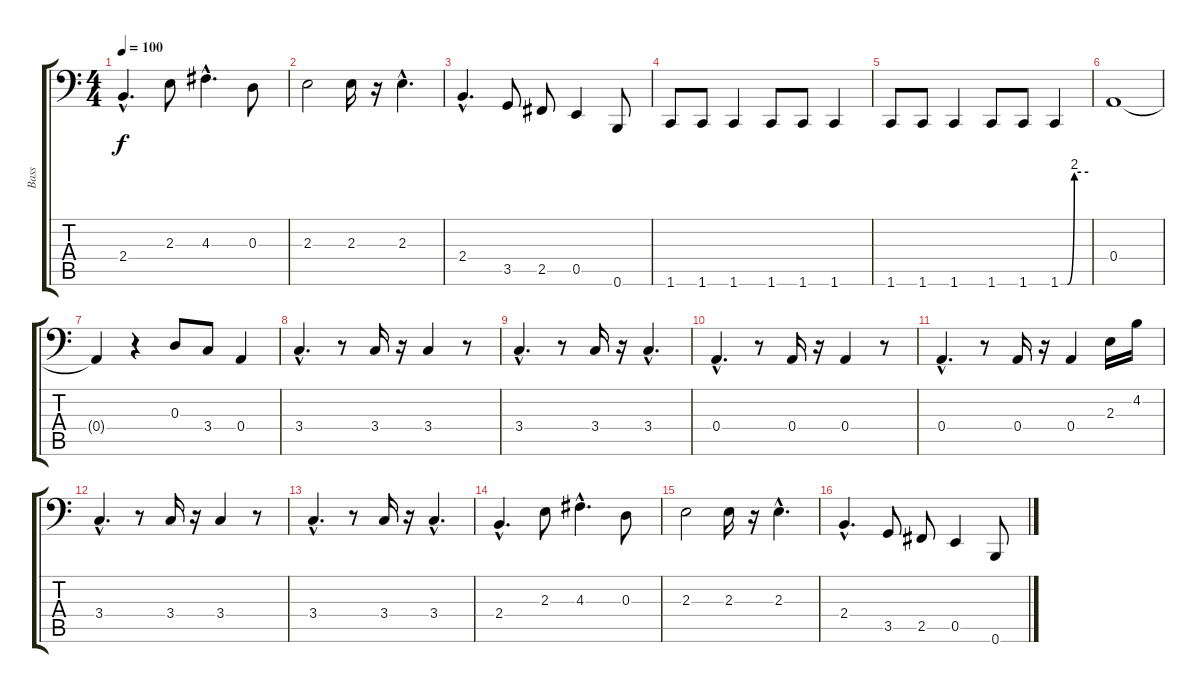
\track ("Bass" "Bass") {instrument fretlessbass}
\staff {score tabs}
\tuning (C3 G2 D2 A1 E1 B0) {hide}
\ts (4 4)
\tempo 100
\clef f4
\ks c
2.4{hac}.4{d dy f} 2.3.8 4.3{hac}.4{d} 0.3.8 |
2.3.2 2.3.16 r.16 2.3{hac}.4{d} |
2.4{hac}.4{d} 3.5.8 2.5.8 0.5.4 0.6.8 |
1.6.8 1.6.8 1.6.4 1.6.8 1.6.8 1.6.4 |
1.6.8 1.6.8 1.6.4 1.6.8 1.6.8 1.6{be (custom 0 0 15 0 30 8 60 8)}.4 |
0.4.1 |
0.4{t}.4 r.4 0.3.8 3.4.8 0.4.4 |
3.4{hac}.4{d} r.8 3.4.16 r.16 3.4.4 r.8 |
3.4{hac}.4{d} r.8 3.4.16 r.16 3.4{hac}.4{d} |
0.4{hac}.4{d} r.8 0.4.16 r.16 0.4.4 r.8 |
0.4{hac}.4{d} r.8 0.4.16 r.16 0.4.4 2.3.16 4.2.16 |
3.4{hac}.4{d} r.8 3.4.16 r.16 3.4.4 r.8 |
3.4{hac}.4{d} r.8 3.4.16 r.16 3.4{hac}.4{d} |
2.4{hac}.4{d} 2.3.8 4.3{hac}.4{d} 0.3.8 |
2.3.2 2.3.16 r.16 2.3{hac}.4{d} |
2.4{hac}.4{d} 3.5.8 2.5.8 0.5.4 0.6.8
